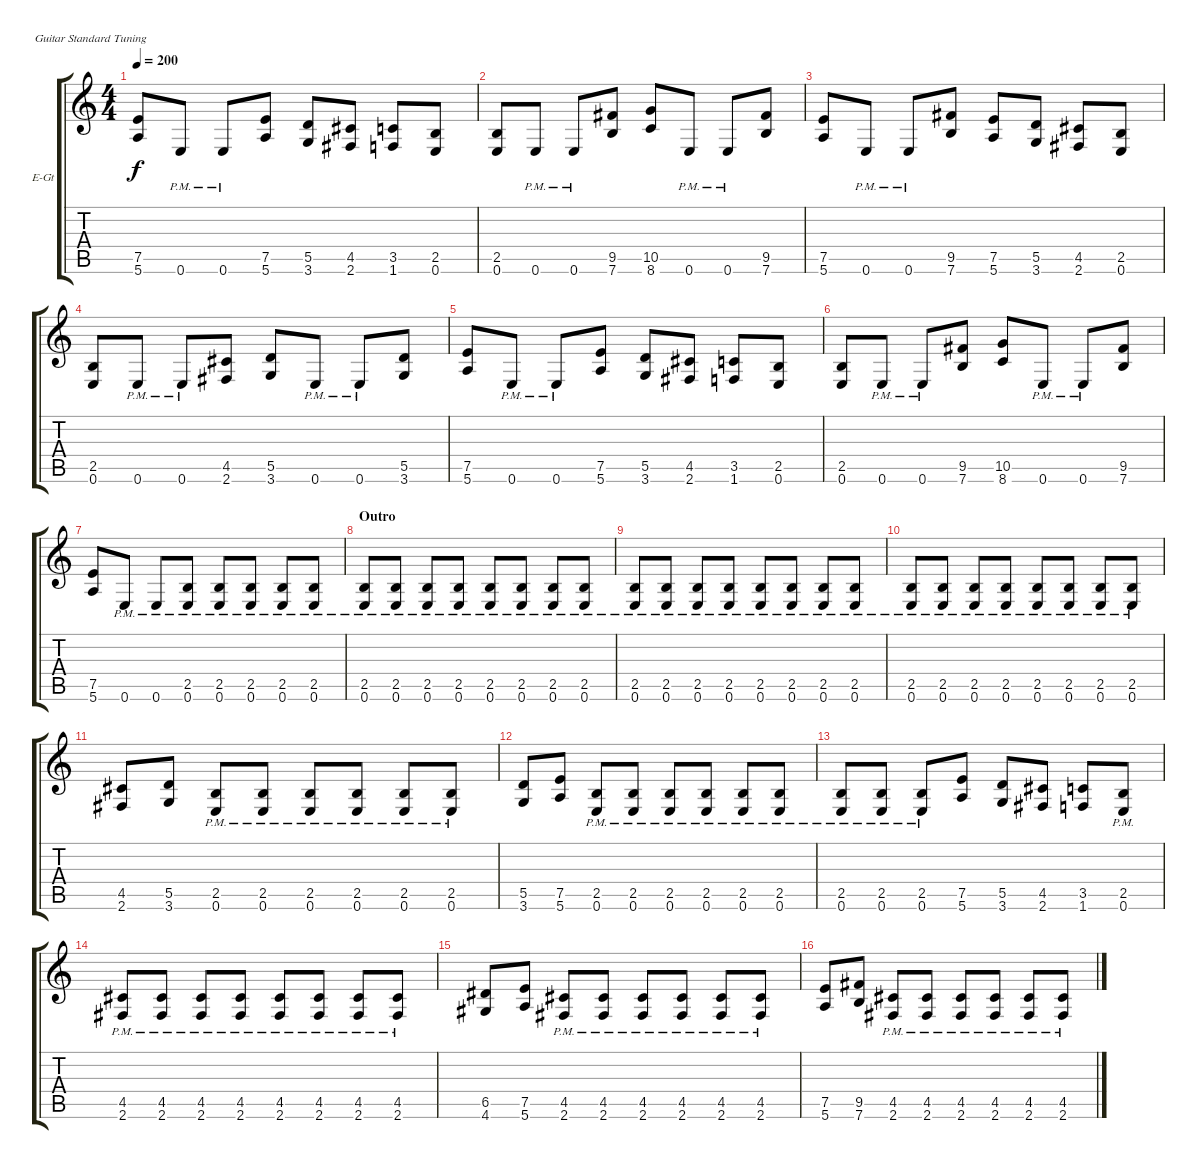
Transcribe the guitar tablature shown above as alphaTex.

\defaultSystemsLayout 4
\bracketExtendMode groupsimilarinstruments
\firstSystemTrackNameOrientation horizontal
\otherSystemsTrackNameOrientation horizontal
\track ("Electric Guitar" "E-Gt") {instrument distortionguitar}
\staff {score tabs}
\tuning (E4 B3 G3 D3 A2 E2)
\ts (4 4)
\tempo 200
\clef g2
\ks c
(5.6 7.5).8{dy f} 0.6{pm}.8 0.6{pm}.8 (5.6 7.5).8 (3.6 5.5).8 (2.6 4.5).8 (1.6 3.5).8 (2.5 0.6).8 |
(0.6 2.5).8 0.6{pm}.8 0.6{pm}.8 (7.6 9.5).8 (8.6 10.5).8 0.6{pm}.8 0.6{pm}.8 (7.6 9.5).8 |
(5.6 7.5).8 0.6{pm}.8 0.6{pm}.8 (7.6 9.5).8 (5.6 7.5).8 (3.6 5.5).8 (2.6 4.5).8 (2.5 0.6).8 |
(0.6 2.5).8 0.6{pm}.8 0.6{pm}.8 (2.6 4.5).8 (3.6 5.5).8 0.6{pm}.8 0.6{pm}.8 (3.6 5.5).8 |
(5.6 7.5).8 0.6{pm}.8 0.6{pm}.8 (5.6 7.5).8 (3.6 5.5).8 (2.6 4.5).8 (1.6 3.5).8 (2.5 0.6).8 |
(0.6 2.5).8 0.6{pm}.8 0.6{pm}.8 (7.6 9.5).8 (8.6 10.5).8 0.6{pm}.8 0.6{pm}.8 (7.6 9.5).8 |
(5.6 7.5).8 0.6{pm}.8 0.6{pm}.8 (0.6{pm} 2.5{pm}).8 (0.6{pm} 2.5{pm}).8 (0.6{pm} 2.5{pm}).8 (0.6{pm} 2.5{pm}).8 (2.5{pm} 0.6{pm}).8 |
\section ("" "Outro")
(0.6{pm} 2.5{pm}).8 (0.6{pm} 2.5{pm}).8 (0.6{pm} 2.5{pm}).8 (2.5{pm} 0.6{pm}).8 (0.6{pm} 2.5{pm}).8 (0.6{pm} 2.5{pm}).8 (0.6{pm} 2.5{pm}).8 (2.5{pm} 0.6{pm}).8 |
(0.6{pm} 2.5{pm}).8 (0.6{pm} 2.5{pm}).8 (0.6{pm} 2.5{pm}).8 (2.5{pm} 0.6{pm}).8 (0.6{pm} 2.5{pm}).8 (0.6{pm} 2.5{pm}).8 (0.6{pm} 2.5{pm}).8 (2.5{pm} 0.6{pm}).8 |
(0.6{pm} 2.5{pm}).8 (0.6{pm} 2.5{pm}).8 (0.6{pm} 2.5{pm}).8 (2.5{pm} 0.6{pm}).8 (0.6{pm} 2.5{pm}).8 (0.6{pm} 2.5{pm}).8 (0.6{pm} 2.5{pm}).8 (2.5{pm} 0.6{pm}).8 |
(2.6 4.5).8 (3.6 5.5).8 (0.6{pm} 2.5{pm}).8 (0.6{pm} 2.5{pm}).8 (0.6{pm} 2.5{pm}).8 (2.5{pm} 0.6{pm}).8 (0.6{pm} 2.5{pm}).8 (0.6{pm} 2.5{pm}).8 |
(3.6 5.5).8 (5.6 7.5).8 (0.6{pm} 2.5{pm}).8 (0.6{pm} 2.5{pm}).8 (0.6{pm} 2.5{pm}).8 (2.5{pm} 0.6{pm}).8 (0.6{pm} 2.5{pm}).8 (2.5{pm} 0.6{pm}).8 |
(0.6{pm} 2.5{pm}).8 (2.5{pm} 0.6{pm}).8 (2.5{pm} 0.6{pm}).8 (5.6 7.5).8 (3.6 5.5).8 (2.6 4.5).8 (1.6 3.5).8 (0.6{pm} 2.5{pm}).8 |
(4.5{pm} 2.6{pm}).8 (4.5{pm} 2.6{pm}).8 (4.5{pm} 2.6{pm}).8 (4.5{pm} 2.6{pm}).8 (4.5{pm} 2.6{pm}).8 (4.5{pm} 2.6{pm}).8 (4.5{pm} 2.6{pm}).8 (4.5{pm} 2.6{pm}).8 |
(6.5 4.6).8 (7.5 5.6).8 (4.5{pm} 2.6{pm}).8 (4.5{pm} 2.6{pm}).8 (4.5{pm} 2.6{pm}).8 (4.5{pm} 2.6{pm}).8 (4.5{pm} 2.6{pm}).8 (4.5{pm} 2.6{pm}).8 |
(7.5 5.6).8 (9.5 7.6).8 (4.5{pm} 2.6{pm}).8 (4.5{pm} 2.6{pm}).8 (4.5{pm} 2.6{pm}).8 (4.5{pm} 2.6{pm}).8 (4.5{pm} 2.6{pm}).8 (4.5{pm} 2.6{pm}).8
